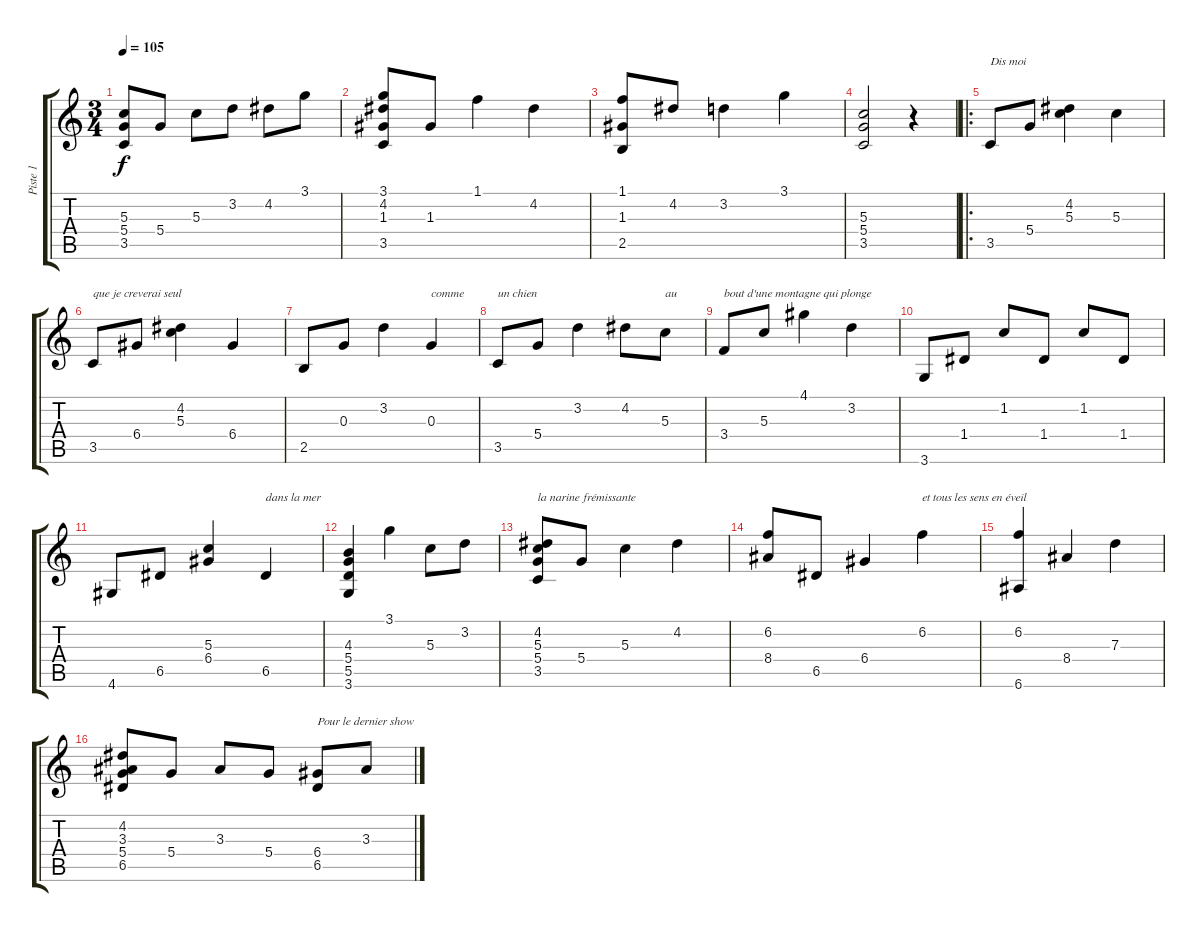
\track ("Piste 1" "Piste 1") {instrument acousticguitarnylon}
\staff {score tabs}
\tuning (E4 B3 G3 D3 A2 E2) {hide}
\ts (3 4)
\tempo 105
\clef g2
\ks c
(5.3 5.4 3.5).8{dy f instrument acousticguitarnylon} 5.4.8 5.3.8 3.2.8 4.2.8 3.1.8 |
(3.1 4.2 1.3 3.5).8 1.3.8 1.1.4 4.2.4 |
(1.1 1.3 2.5).8 4.2.8 3.2.4 3.1.4 |
(5.3 5.4 3.5).2 r.4 |
\ro
3.5.8{txt "Dis moi"} 5.4.8 (4.2 5.3).4 5.3.4 |
3.5.8{txt "que je creverai seul"} 6.4.8 (4.2 5.3).4 6.4.4 |
2.5.8 0.3.8 3.2.4 0.3.4{txt "comme"} |
3.5.8{txt "un chien"} 5.4.8 3.2.4 4.2.8 5.3.8{txt "au"} |
3.4.8{txt "bout d'une montagne qui plonge"} 5.3.8 4.1.4 3.2.4 |
3.6.8 1.4.8 1.2.8 1.4.8 1.2.8 1.4.8 |
4.6.8 6.5.8 (5.3 6.4).4 6.5.4{txt "dans la mer"} |
(4.3 5.4 5.5 3.6).4 3.1.4 5.3.8 3.2.8 |
(4.2 5.3 5.4 3.5).8{txt "la narine frémissante"} 5.4.8 5.3.4 4.2.4 |
(6.2 8.4).8 6.5.8 6.4.4 6.2.4{txt "et tous les sens en éveil"} |
(6.2 6.6).4 8.4.4 7.3.4 |
(4.2 3.3 5.4 6.5).8 5.4.8 3.3.8 5.4.8 (6.4 6.5).8{txt "Pour le dernier show"} 3.3.8
